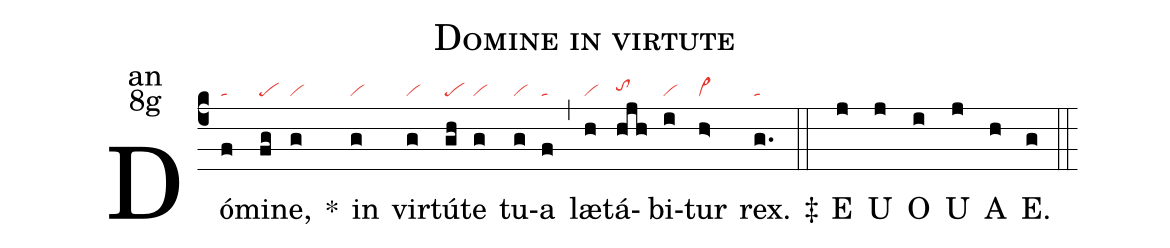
name:Domine in virtute;
office-part:an;
mode:8g;
nabc-lines:1;
%%
(c4) Dó(f|ta)mi(fg|pe)ne,(g|vi) <sp>*</sp>() in(g|vi) vir(g|vi)tú(gh|pe)te(g|vi) tu(g|vi)a(f|ta) (,) læ(h|vi)tá(hjh|tohh)bi(i|vi)tur(h>|vi>) rex.(g.|ta) <sp>‡</sp>(::) <eu>E(j) U(j) O(i) U(j) A(h) E.(g) </eu>(::)
